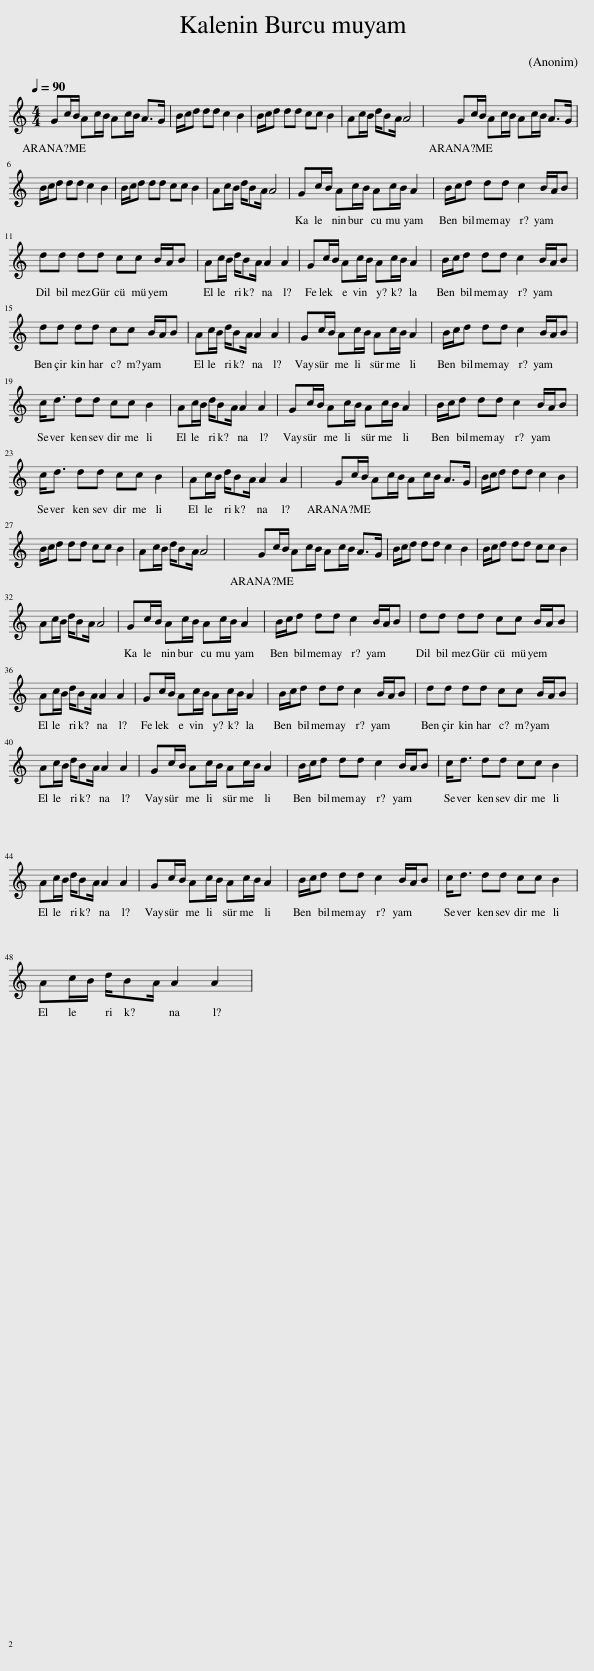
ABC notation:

X:1
L:1/8
Q:1/4=90
M:4/4
I:linebreak $
K:C
V:1 treble
V:1
 Gc/B/ Ac/B/ Ac/B/ A>G | B/c/d dd c2 B2 | B/c/d dd cc B2 | Ac/B/ d/BA/ A4 | Gc/B/ Ac/B/ Ac/B/ A>G |$ %5
 B/c/d dd c2 B2 | B/c/d dd cc B2 | Ac/B/ d/BA/ A4 | Gc/B/ Ac/B/ Ac/B/ A2 | B/c/d dd c2 B/A/B |$ %10
 dd dd cc B/A/B | Ac/B/ d/BA/ A2 A2 | Gc/B/ Ac/B/ Ac/B/ A2 | B/c/d dd c2 B/A/B |$ dd dd cc B/A/B | %15
 Ac/B/ d/BA/ A2 A2 | Gc/B/ Ac/B/ Ac/B/ A2 | B/c/d dd c2 B/A/B |$ c<d dd cc B2 | Ac/B/ d/BA/ A2 A2 | %20
 Gc/B/ Ac/B/ Ac/B/ A2 | B/c/d dd c2 B/A/B |$ c<d dd cc B2 | Ac/B/ d/BA/ A2 A2 | Gc/B/ Ac/B/ Ac/B/ A>G | %25
 B/c/d dd c2 B2 |$ B/c/d dd cc B2 | Ac/B/ d/BA/ A4 | Gc/B/ Ac/B/ Ac/B/ A>G | B/c/d dd c2 B2 | %30
 B/c/d dd cc B2 |$ Ac/B/ d/BA/ A4 | Gc/B/ Ac/B/ Ac/B/ A2 | B/c/d dd c2 B/A/B | dd dd cc B/A/B |$ %35
 Ac/B/ d/BA/ A2 A2 | Gc/B/ Ac/B/ Ac/B/ A2 | B/c/d dd c2 B/A/B | dd dd cc B/A/B |$ Ac/B/ d/BA/ A2 A2 | %40
 Gc/B/ Ac/B/ Ac/B/ A2 | B/c/d dd c2 B/A/B | c<d dd cc B2 |$ Ac/B/ d/BA/ A2 A2 | Gc/B/ Ac/B/ Ac/B/ A2 | %45
 B/c/d dd c2 B/A/B | c<d dd cc B2 |$ Ac/B/ d/BA/ A2 A2 | %48
